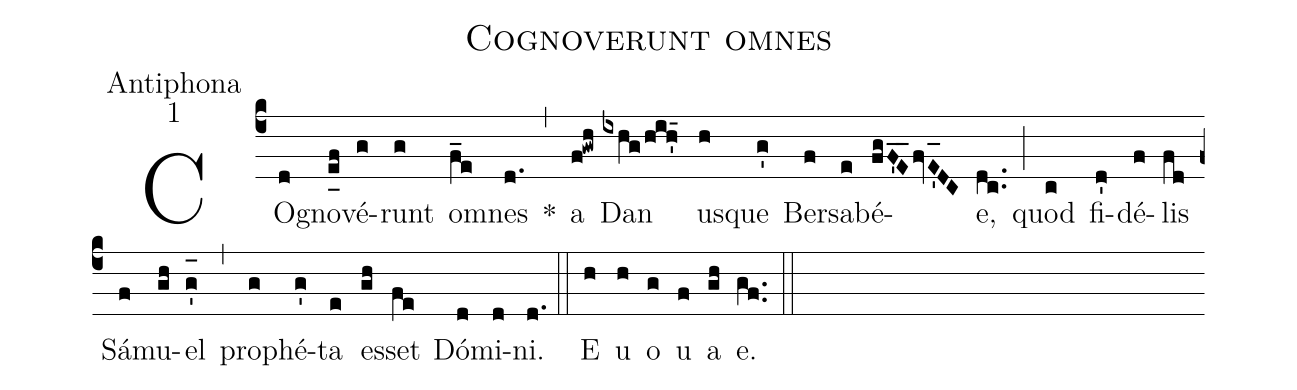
name:Cognoverunt omnes;
office-part:Antiphona;
mode:1;
%%
(c4) CO(d)gno(e_[uh:l]f)vé(g)runt(g) o(f_e)mnes(d.) *(,) a(f!gwh) Dan(ixhg/hih'_15) us(h)que(g') Ber(f)sa(e)bé(fgF'_E_fvE'_[oh:h]DC)e,(dc..) (;) quod(c) fi(d')dé(f)lis(fd) Sá(f)mu(gh)el(g'_[oh:h]) (,) pro(g)phé(g')ta(e) es(gh)set(fe) Dó(d)mi(d)ni.(d.) (::) <eu>E(h) u(h) o(g) u(f) a(gh) e.</eu>(gf..) (::)
